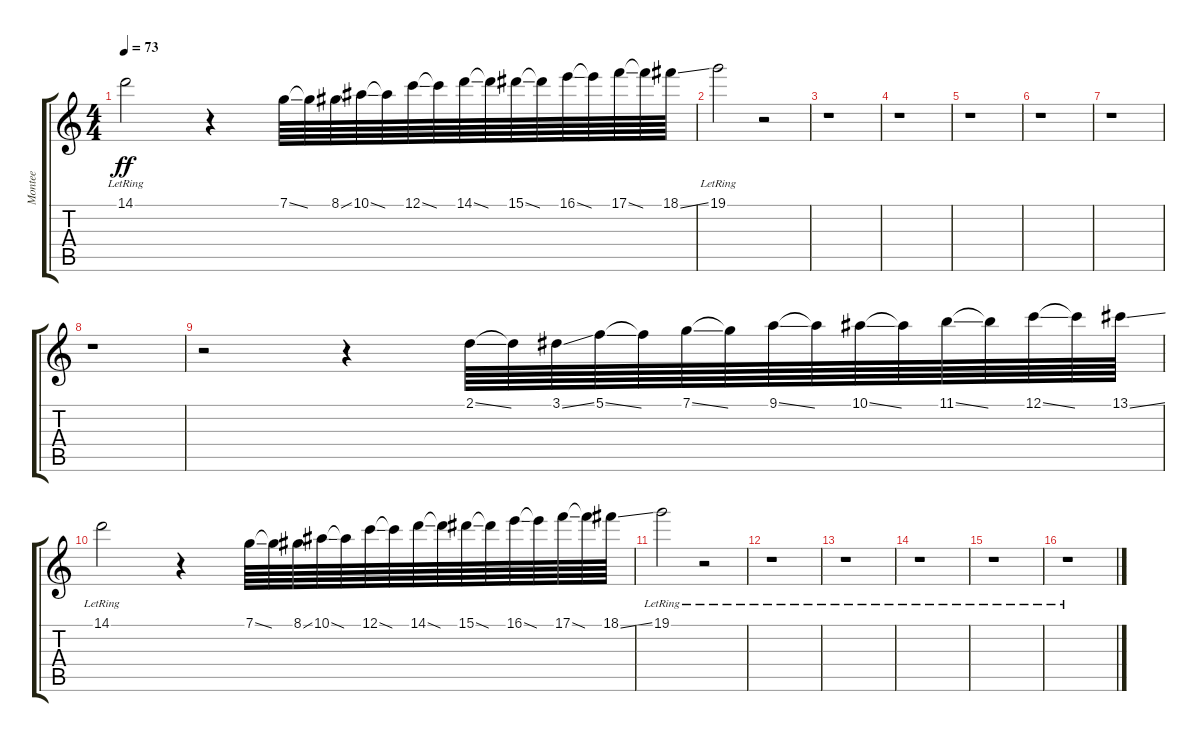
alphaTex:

\track ("Montee" "Montee") {instrument stringensemble1}
\staff {score tabs}
\tuning (C5 G4 Eb4 Bb3 F3 C3) {hide}
\ts (4 4)
\tempo 73
\clef g2
\ks c
14.1{lr}.2{dy ff} r.4 7.1{ss}.64 7.1{t}.64 8.1{ss}.64 10.1{ss}.64 10.1{t}.64 12.1{ss}.64 12.1{t}.64 14.1{ss}.64 14.1{t}.64 15.1{ss}.64 15.1{t}.64 16.1{ss}.64 16.1{t}.64 17.1{ss}.64 17.1{t}.64 18.1{ss}.64 |
19.1{lr}.2 r.2 |
r.1 |
r.1 |
r.1 |
r.1 |
r.1 |
r.1 |
r.2 r.4 2.1{ss}.64 2.1{t}.64 3.1{ss}.64 5.1{ss}.64 5.1{t}.64 7.1{ss}.64 7.1{t}.64 9.1{ss}.64 9.1{t}.64 10.1{ss}.64 10.1{t}.64 11.1{ss}.64 11.1{t}.64 12.1{ss}.64 12.1{t}.64 13.1{ss}.64 |
14.1{lr}.2 r.4 7.1{ss}.64 7.1{t}.64 8.1{ss}.64 10.1{ss}.64 10.1{t}.64 12.1{ss}.64 12.1{t}.64 14.1{ss}.64 14.1{t}.64 15.1{ss}.64 15.1{t}.64 16.1{ss}.64 16.1{t}.64 17.1{ss}.64 17.1{t}.64 18.1{ss}.64 |
19.1{lr}.2 r.2 |
r.1 |
r.1 |
r.1 |
r.1 |
r.1
